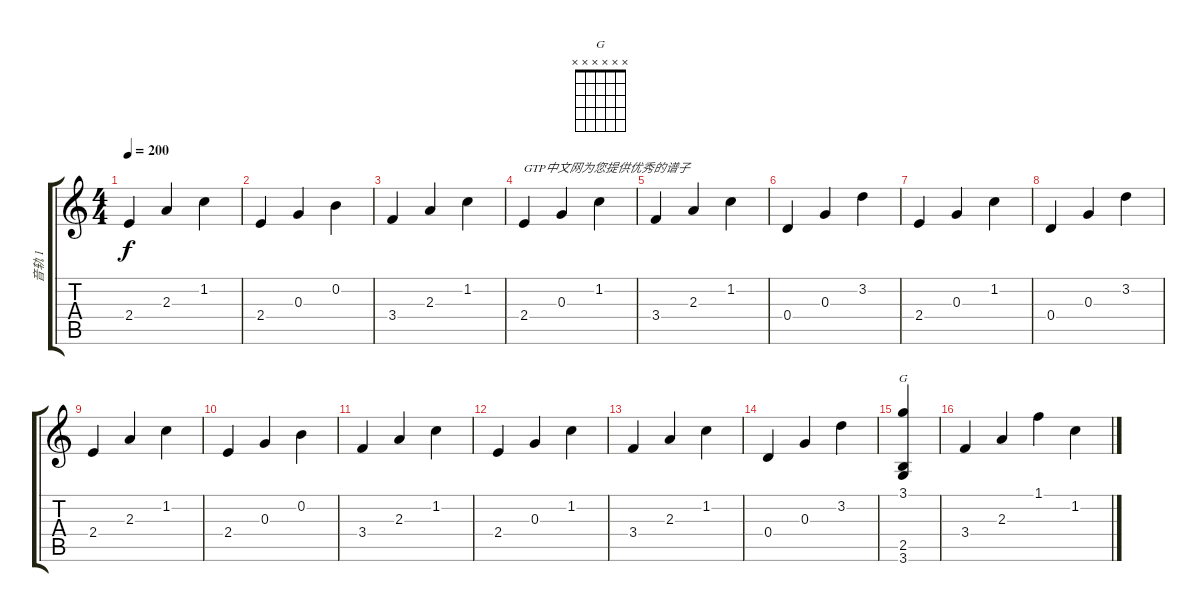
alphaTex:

\track ("音轨 1" "音轨 1") {instrument acousticguitarsteel}
\staff {score tabs}
\tuning (E4 B3 G3 D3 A2 E2) {hide}
\chord ("G" x x x x x x)
\ts (4 4)
\tempo 200
\clef g2
\ks c
2.4.4{dy f} 2.3.4 1.2.4 |
2.4.4 0.3.4 0.2.4 |
3.4.4 2.3.4 1.2.4 |
2.4.4{txt "GTP中文网为您提供优秀的谱子"} 0.3.4 1.2.4 |
3.4.4 2.3.4 1.2.4 |
0.4.4 0.3.4 3.2.4 |
2.4.4 0.3.4 1.2.4 |
0.4.4 0.3.4 3.2.4 |
2.4.4 2.3.4 1.2.4 |
2.4.4 0.3.4 0.2.4 |
3.4.4 2.3.4 1.2.4 |
2.4.4 0.3.4 1.2.4 |
3.4.4 2.3.4 1.2.4 |
0.4.4 0.3.4 3.2.4 |
(3.1 2.5 3.6).4{ch "G"} |
3.4.4 2.3.4 1.1.4 1.2.4
